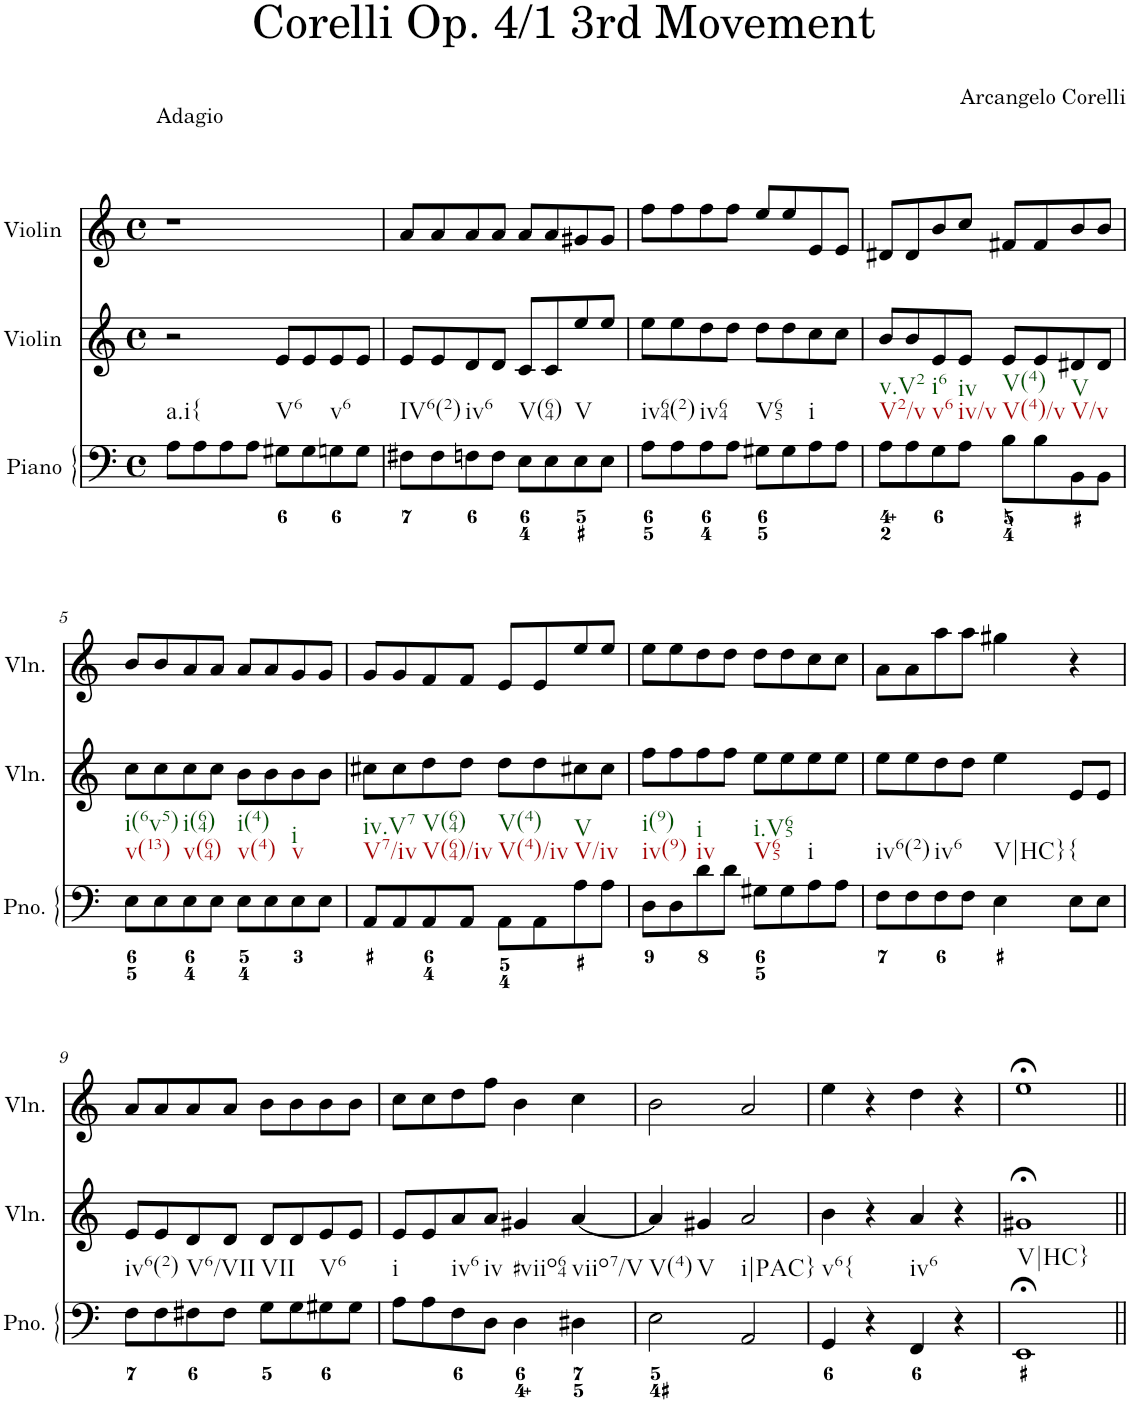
**kern	**kern	**kern
*part3	*part2	*part1
*staff3	*staff2	*staff1
*I"Piano	*I"Violin	*I"Violin
*I'Pno.	*I'Vln.	*I'Vln.
*clefF4	*clefG2	*clefG2
*k[]	*k[]	*k[]
*M4/4	*M4/4	*M4/4
*met(c)	*met(c)	*met(c)
=1	=1	=1
!	!	!LO:TX:a:t=Adagio
!LO:TX:b:t=a.i{	!	!
8A\L	2r	1r
8A\	.	.
8A\	.	.
8A\J	.	.
!LO:TX:b:t=V6	!	!
8G#X\L	8e/L	.
8G#\	8e/	.
!LO:TX:b:t=v6	!	!
8Gn\	8e/	.
8G\J	8e/J	.
=2	=2	=2
!LO:TX:b:t=IV6(2)	!	!
8F#X\L	8e/L	8a/L
8F#\	8e/	8a/
!LO:TX:b:t=iv6	!	!
8Fn\	8d/	8a/
8F\J	8d/J	8a/J
!LO:TX:b:t=V(64)	!	!
8E\L	8c/L	8a/L
8E\	8c/	8a/
!LO:TX:b:t=V	!	!
8E\	8ee/	8g#X/
8E\J	8ee/J	8g#/J
=3	=3	=3
!LO:TX:b:t=iv64(2)	!	!
8A\L	8ee\L	8ff\L
8A\	8ee\	8ff\
!LO:TX:b:t=iv64	!	!
8A\	8dd\	8ff\
8A\J	8dd\J	8ff\J
!LO:TX:b:t=V65	!	!
8G#X\L	8dd\L	8ee/L
8G#\	8dd\	8ee/
!LO:TX:b:t=i	!	!
8A\	8cc\	8e/
8A\J	8cc\J	8e/J
=4	=4	=4
!LO:TX:b:t=V2/v	!	!
!LO:TX:b:t=v.V2	!	!
8A\L	8b/L	8d#X/L
8A\	8b/	8d#/
!LO:TX:b:t=v6	!	!
!LO:TX:b:t=i6	!	!
8G\	8e/	8b/
!LO:TX:b:t=iv/v	!	!
!LO:TX:b:t=iv	!	!
8A\J	8e/J	8cc/J
!LO:TX:b:t=V(4)/v	!	!
!LO:TX:b:t=V(4)	!	!
8B\L	8e/L	8f#X/L
8B\	8e/	8f#/
!LO:TX:b:t=V/v	!	!
!LO:TX:b:t=V	!	!
8BB\	8d#X/	8b/
8BB\J	8d#/J	8b/J
!!LO:LB:g=z
=5	=5	=5
!LO:TX:b:t=v(13)	!	!
!LO:TX:b:t=i(6v5)	!	!
8E\L	8cc\L	8b/L
8E\	8cc\	8b/
!LO:TX:b:t=v(64)	!	!
!LO:TX:b:t=i(64)	!	!
8E\	8cc\	8a/
8E\J	8cc\J	8a/J
!LO:TX:b:t=v(4)	!	!
!LO:TX:b:t=i(4)	!	!
8E\L	8b\L	8a/L
8E\	8b\	8a/
!LO:TX:b:t=v	!	!
!LO:TX:b:t=i	!	!
8E\	8b\	8g/
8E\J	8b\J	8g/J
=6	=6	=6
!LO:TX:b:t=V7/iv	!	!
!LO:TX:b:t=iv.V7	!	!
8AA/L	8cc#X\L	8g/L
8AA/	8cc#\	8g/
!LO:TX:b:t=V(64)/iv	!	!
!LO:TX:b:t=V(64)	!	!
8AA/	8dd\	8f/
8AA/J	8dd\J	8f/J
!LO:TX:b:t=V(4)/iv	!	!
!LO:TX:b:t=V(4)	!	!
8AA\L	8dd\L	8e/L
8AA\	8dd\	8e/
!LO:TX:b:t=V/iv	!	!
!LO:TX:b:t=V	!	!
8A\	8cc#X\	8ee/
8A\J	8cc#\J	8ee/J
=7	=7	=7
!LO:TX:b:t=iv(9)	!	!
!LO:TX:b:t=i(9)	!	!
8D\L	8ff\L	8ee\L
8D\	8ff\	8ee\
!LO:TX:b:t=iv	!	!
!LO:TX:b:t=i	!	!
8d\	8ff\	8dd\
8d\J	8ff\J	8dd\J
!LO:TX:b:t=V65	!	!
!LO:TX:b:t=i.V65	!	!
8G#X\L	8ee\L	8dd\L
8G#\	8ee\	8dd\
!LO:TX:b:t=i	!	!
8A\	8ee\	8cc\
8A\J	8ee\J	8cc\J
=8	=8	=8
!LO:TX:b:t=iv6(2)	!	!
8F\L	8ee\L	8a\L
8F\	8ee\	8a\
!LO:TX:b:t=iv6	!	!
8F\	8dd\	8aa\
8F\J	8dd\J	8aa\J
!LO:TX:b:t=V|HC}	!	!
4E\	4ee\	4gg#X\
!LO:TX:b:t={	!	!
8E\L	8e/L	4r
8E\J	8e/J	.
!!LO:LB:g=z
=9	=9	=9
!LO:TX:b:t=iv6(2)	!	!
8F\L	8e/L	8a/L
8F\	8e/	8a/
!LO:TX:b:t=V6/VII	!	!
8F#X\	8d/	8a/
8F#\J	8d/J	8a/J
!LO:TX:b:t=VII	!	!
8G\L	8d/L	8b\L
8G\	8d/	8b\
!LO:TX:b:t=V6	!	!
8G#X\	8e/	8b\
8G#\J	8e/J	8b\J
=10	=10	=10
!LO:TX:b:t=i	!	!
8A\L	8e/L	8cc\L
8A\	8e/	8cc\
!LO:TX:b:t=iv6	!	!
8F\	8a/	8dd\
!LO:TX:b:t=iv	!	!
8D\J	8a/J	8ff\J
!LO:TX:b:t=#viio64	!	!
4D\	4g#X/	4b\
!LO:TX:b:t=viio7/V	!	!
4D#X\	[4a/	4cc\
=11	=11	=11
!LO:TX:b:t=V(4)	!	!
!LO:TX:b:t=V	!	!
2E\	4a/]	2b\
.	4g#X/	.
!LO:TX:b:t=i|PAC}	!	!
2AA/	2a/	2a/
=12	=12	=12
!LO:TX:b:t=v6{	!	!
4GG/	4b\	4ee\
4r	4r	4r
!LO:TX:b:t=iv6	!	!
4FF/	4a/	4dd\
4r	4r	4r
=13	=13	=13
!LO:TX:b:t=V|HC}	!	!
1EE;<	1g#X;<	1ee;<
=||	=||	=||
*-	*-	*-
